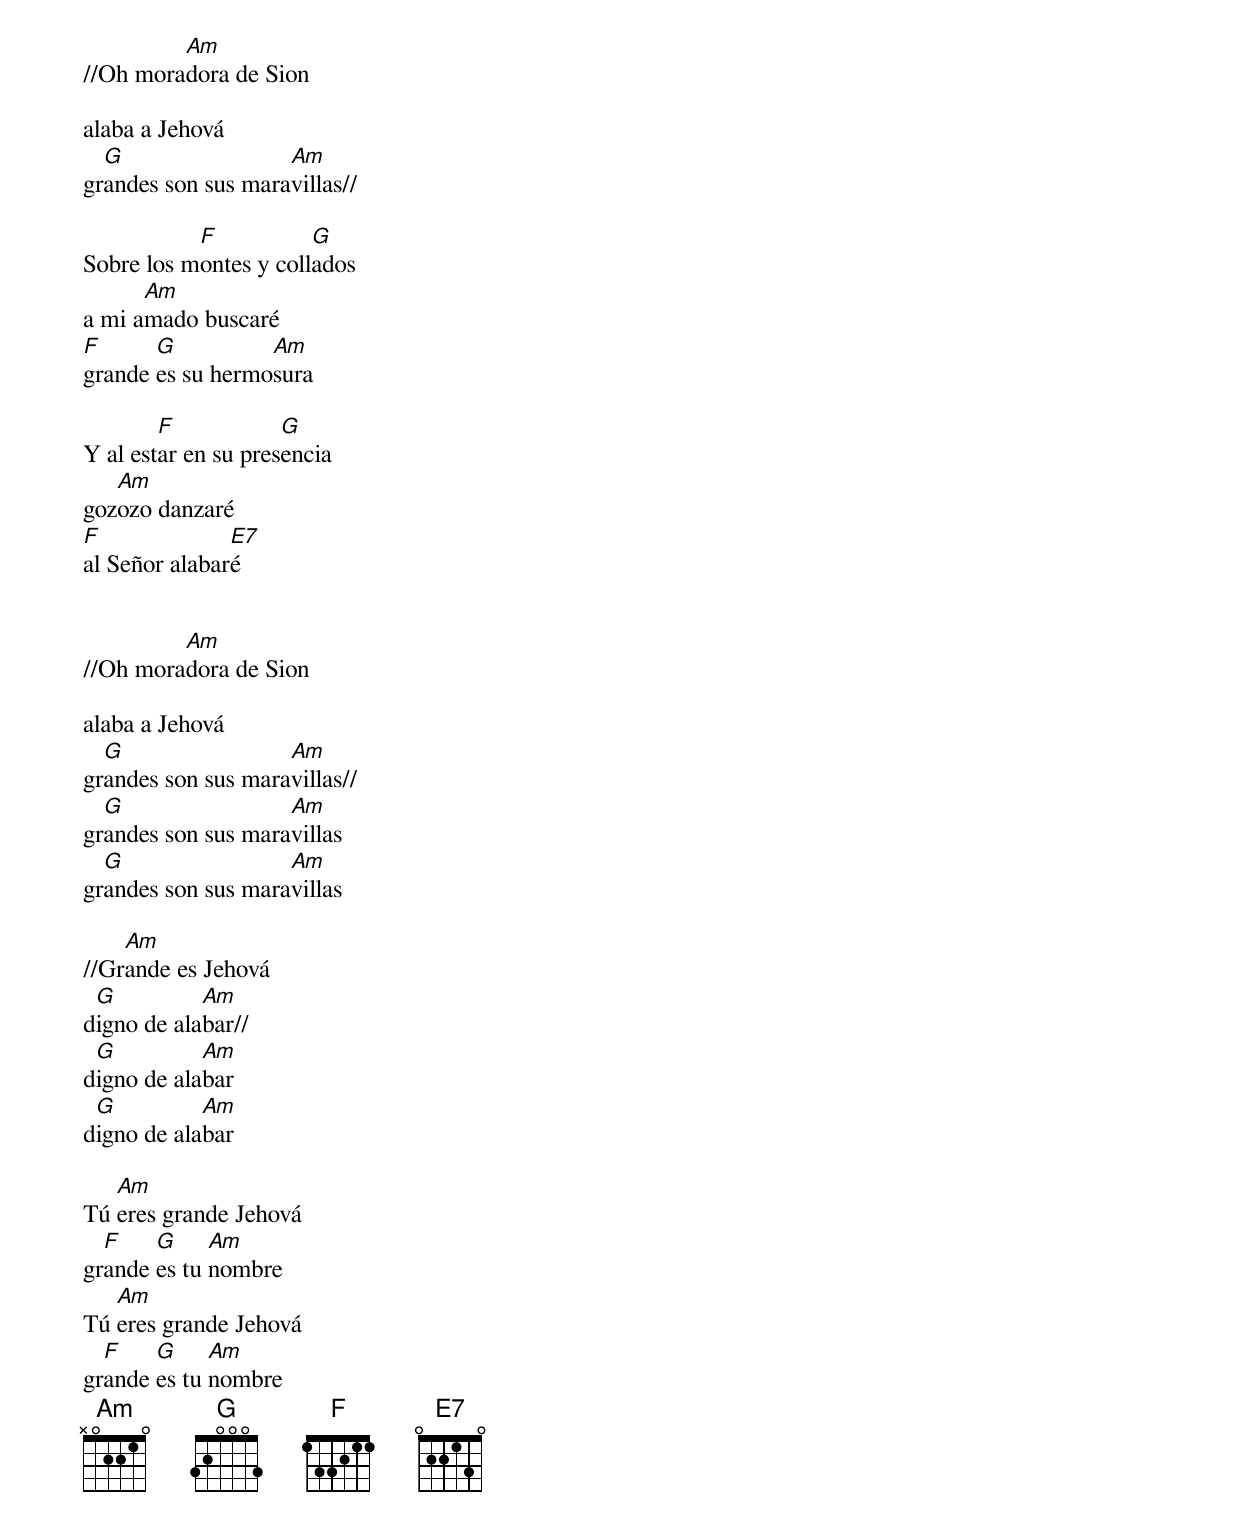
         Am
//Oh moradora de Sion

alaba a Jehová
  G                 Am
grandes son sus maravillas//

           F           G
Sobre los montes y collados
      Am
a mi amado buscaré
F      G          Am
grande es su hermosura

        F            G
Y al estar en su presencia
   Am
gozozo danzaré
F              E7
al Señor alabaré


         Am
//Oh moradora de Sion

alaba a Jehová
  G                 Am
grandes son sus maravillas//
  G                 Am
grandes son sus maravillas
  G                 Am
grandes son sus maravillas

    Am
//Grande es Jehová
 G          Am
digno de alabar//
 G          Am
digno de alabar
 G          Am
digno de alabar

   Am
Tú eres grande Jehová
  F    G     Am
grande es tu nombre
   Am
Tú eres grande Jehová
  F    G     Am
grande es tu nombre
